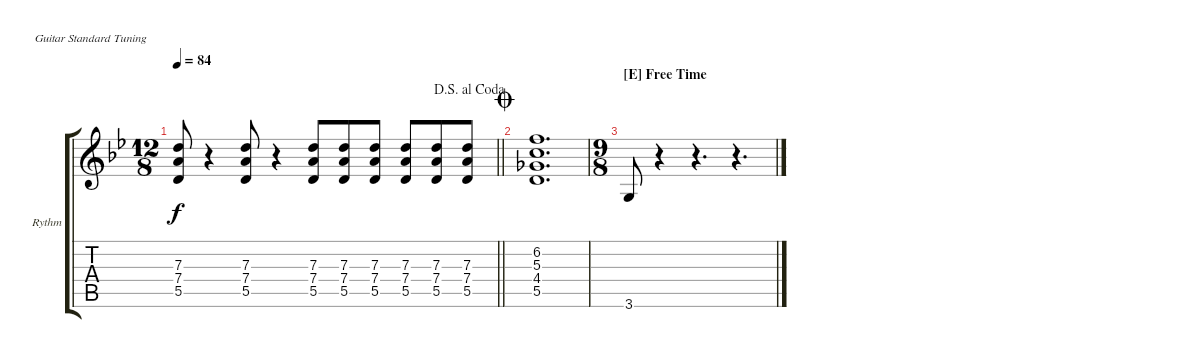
\defaultSystemsLayout 4
\bracketExtendMode groupsimilarinstruments
\firstSystemTrackNameOrientation horizontal
\otherSystemsTrackNameOrientation horizontal
\track ("Rythm Guitar" "Rythm") {instrument distortionguitar}
\staff {score tabs}
\tuning (E4 B3 G3 D3 A2 E2)
\ts (12 8)
\jump dalsegnoalcoda
\tempo 84
\clef g2
\barLineRight lightlight
\ks bb
(5.5 7.4 7.3).8{dy f} r.4 (7.3 7.4 5.5).8 r.4 (5.5 7.4 7.3).8 (7.3 7.4 5.5).8 (7.3 7.4 5.5).8 (7.3 7.4 5.5).8 (7.3 7.4 5.5).8 (7.3 7.4 5.5).8 |
\jump coda
(6.2 5.3 4.4 5.5).1{d} |
\ts (9 8)
\section ("E" "Free Time")
3.6.8 r.4 r.4{d} r.4{d}
